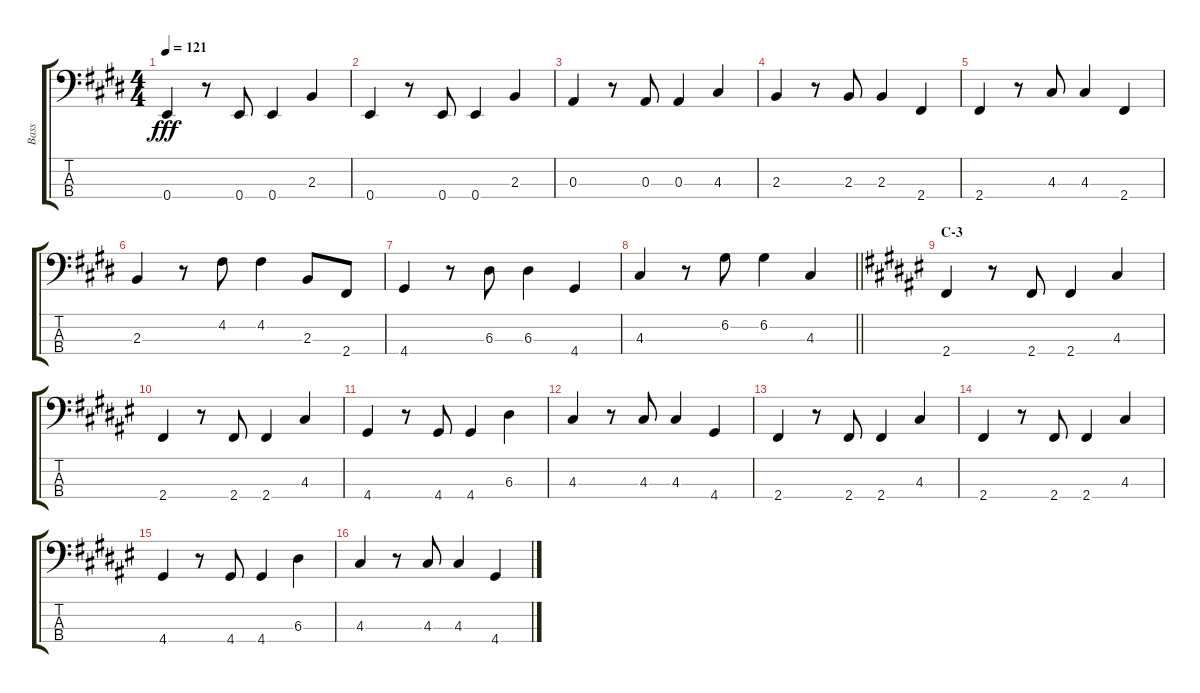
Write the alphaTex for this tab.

\track ("Bass" "Bass") {instrument electricbassfinger}
\staff {score tabs}
\tuning (G2 D2 A1 E1) {hide}
\ts (4 4)
\tempo 121
\clef f4
\ks e
0.4.4{dy fff} r.8 0.4.8 0.4.4 2.3.4 |
0.4.4 r.8 0.4.8 0.4.4 2.3.4 |
0.3.4 r.8 0.3.8 0.3.4 4.3.4 |
2.3.4 r.8 2.3.8 2.3.4 2.4.4 |
2.4.4 r.8 4.3.8 4.3.4 2.4.4 |
2.3.4 r.8 4.2.8 4.2.4 2.3.8 2.4.8 |
4.4.4 r.8 6.3.8 6.3.4 4.4.4 |
\barLineRight lightlight
4.3.4 r.8 6.2.8 6.2.4 4.3.4 |
\section ("" "C-3")
\ks f#
2.4.4 r.8 2.4.8 2.4.4 4.3.4 |
2.4.4 r.8 2.4.8 2.4.4 4.3.4 |
4.4.4 r.8 4.4.8 4.4.4 6.3.4 |
4.3.4 r.8 4.3.8 4.3.4 4.4.4 |
2.4.4 r.8 2.4.8 2.4.4 4.3.4 |
2.4.4 r.8 2.4.8 2.4.4 4.3.4 |
4.4.4 r.8 4.4.8 4.4.4 6.3.4 |
4.3.4 r.8 4.3.8 4.3.4 4.4.4
